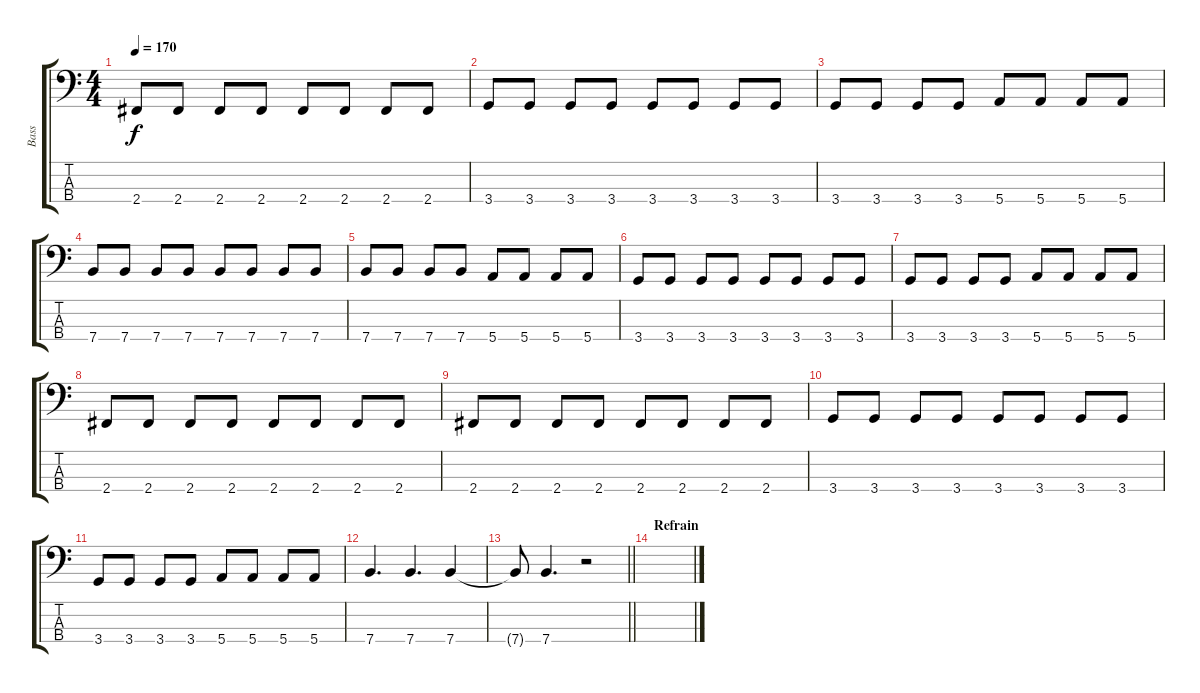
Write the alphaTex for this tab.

\track ("Bass" "Bass") {instrument electricbassfinger}
\staff {score tabs}
\tuning (G2 D2 A1 E1) {hide}
\ts (4 4)
\tempo 170
\clef f4
\ks c
2.4.8{dy f} 2.4.8 2.4.8 2.4.8 2.4.8 2.4.8 2.4.8 2.4.8 |
3.4.8 3.4.8 3.4.8 3.4.8 3.4.8 3.4.8 3.4.8 3.4.8 |
3.4.8 3.4.8 3.4.8 3.4.8 5.4.8 5.4.8 5.4.8 5.4.8 |
7.4.8 7.4.8 7.4.8 7.4.8 7.4.8 7.4.8 7.4.8 7.4.8 |
7.4.8 7.4.8 7.4.8 7.4.8 5.4.8 5.4.8 5.4.8 5.4.8 |
3.4.8 3.4.8 3.4.8 3.4.8 3.4.8 3.4.8 3.4.8 3.4.8 |
3.4.8 3.4.8 3.4.8 3.4.8 5.4.8 5.4.8 5.4.8 5.4.8 |
2.4.8 2.4.8 2.4.8 2.4.8 2.4.8 2.4.8 2.4.8 2.4.8 |
2.4.8 2.4.8 2.4.8 2.4.8 2.4.8 2.4.8 2.4.8 2.4.8 |
3.4.8 3.4.8 3.4.8 3.4.8 3.4.8 3.4.8 3.4.8 3.4.8 |
3.4.8 3.4.8 3.4.8 3.4.8 5.4.8 5.4.8 5.4.8 5.4.8 |
7.4.4{d} 7.4.4{d} 7.4.4 |
\barLineRight lightlight
7.4{t}.8 7.4.4{d} r.2 |
\section ("" "Refrain")
